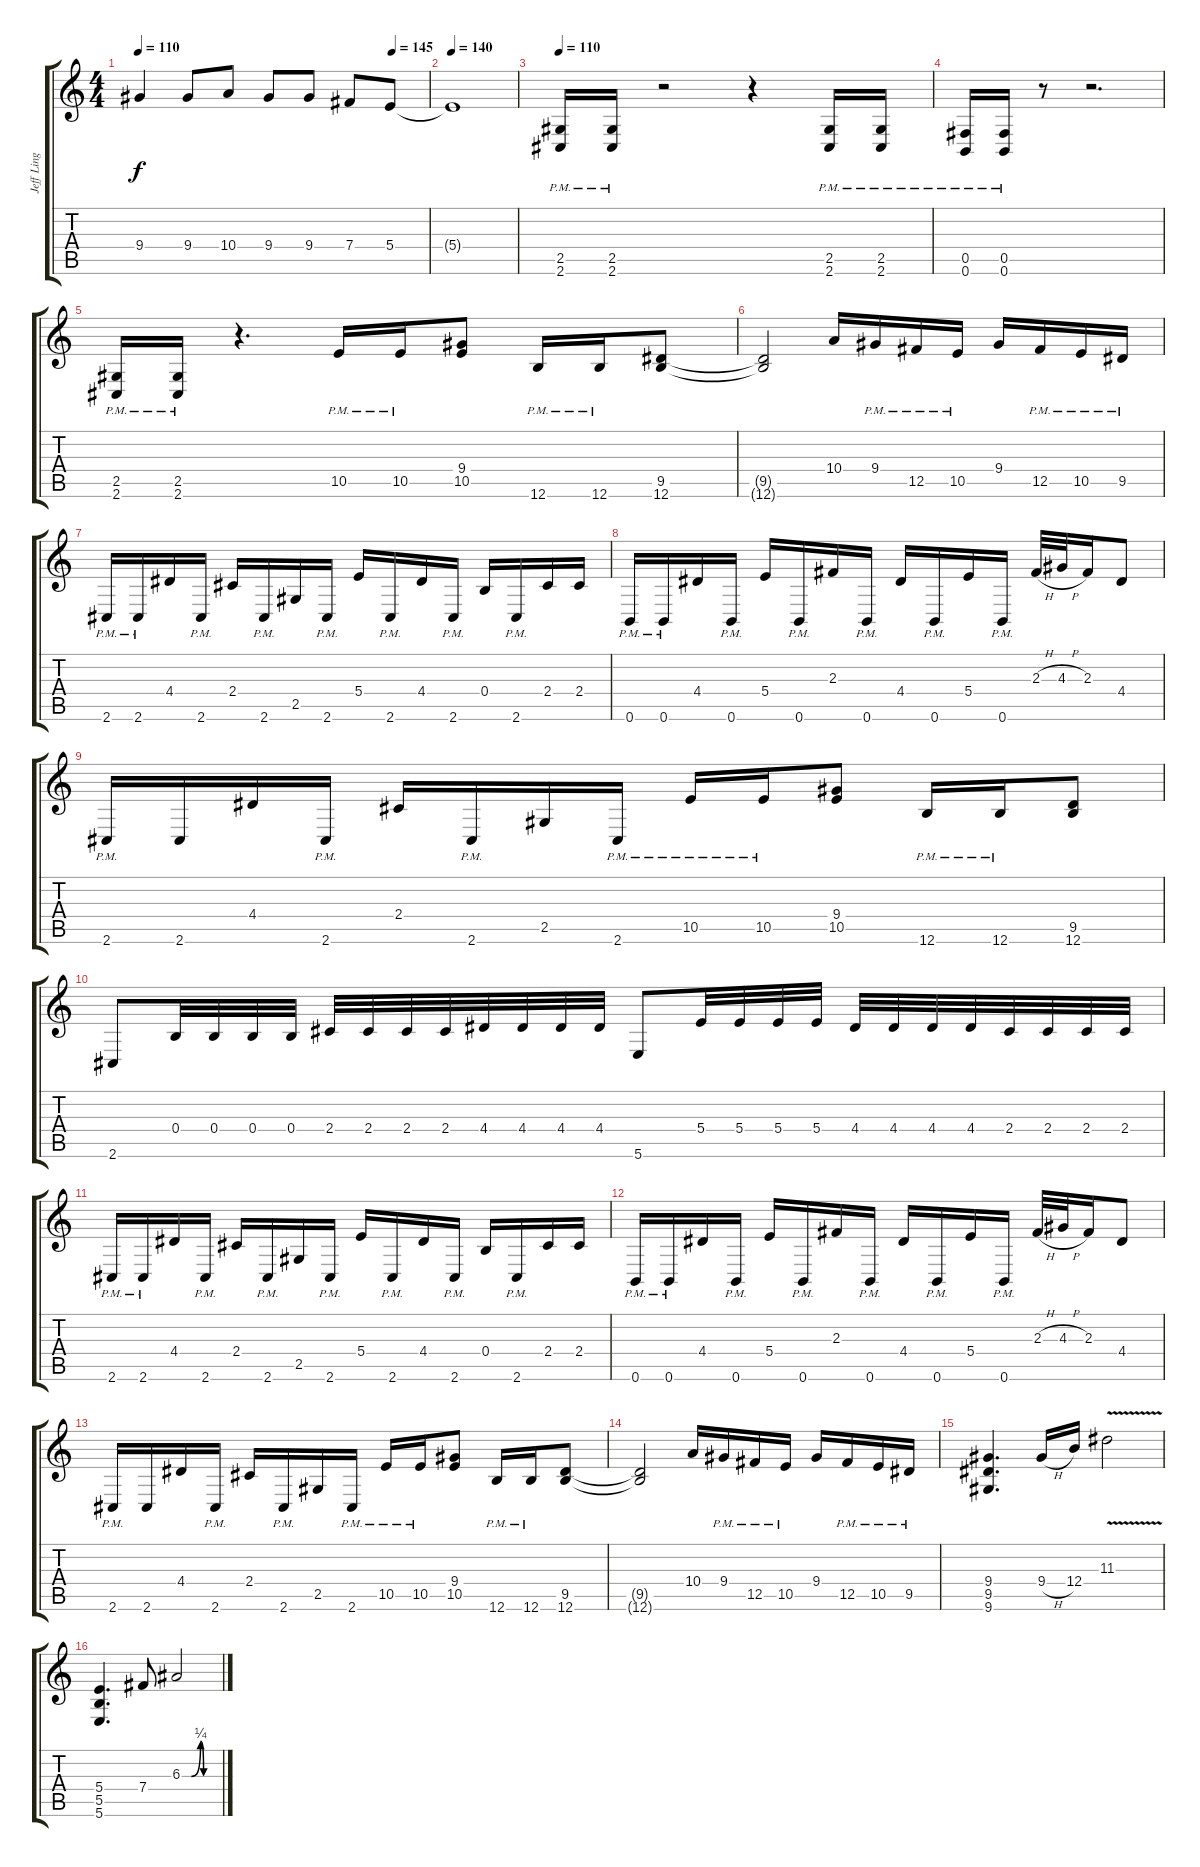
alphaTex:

\track ("Jeff Ling" "Jeff Ling") {instrument distortionguitar}
\staff {score tabs}
\tuning (Db4 Ab3 E3 B2 Gb2 B1) {hide}
\ts (4 4)
\tempo (145 0.875)
\tempo 110
\clef g2
\ks c
9.4.4{dy f} 9.4.8 10.4.8 9.4.8 9.4.8 7.4.8 5.4.8 |
\tempo 140
5.4{t}.1 |
\tempo 110
(2.5{pm} 2.6{pm}).16 (2.5{pm} 2.6{pm}).16 r.2 r.4 (2.5{pm} 2.6{pm}).16 (2.5{pm} 2.6{pm}).16 |
(0.5{pm} 0.6{pm}).16 (0.5{pm} 0.6{pm}).16 r.8 r.2{d} |
(2.5{pm} 2.6{pm}).16 (2.5{pm} 2.6{pm}).16 r.4{d} 10.5{pm}.16 10.5{pm}.16 (9.4 10.5).8 12.6{pm}.16 12.6{pm}.16 (9.5 12.6).8 |
(9.5{t} 12.6{t}).2 10.4.16 9.4{pm}.16 12.5{pm}.16 10.5{pm}.16 9.4.16 12.5{pm}.16 10.5{pm}.16 9.5{pm}.16 |
2.6{pm}.16 2.6{pm}.16 4.4.16 2.6{pm}.16 2.4.16 2.6{pm}.16 2.5.16 2.6{pm}.16 5.4.16 2.6{pm}.16 4.4.16 2.6{pm}.16 0.4.16 2.6{pm}.16 2.4.16 2.4.16 |
0.6{pm}.16 0.6{pm}.16 4.4.16 0.6{pm}.16 5.4.16 0.6{pm}.16 2.3.16 0.6{pm}.16 4.4.16 0.6{pm}.16 5.4.16 0.6{pm}.16 2.3{h}.32 4.3{h}.32 2.3.16 4.4.8 |
2.6{pm}.16 2.6.16 4.4.16 2.6{pm}.16 2.4.16 2.6{pm}.16 2.5.16 2.6{pm}.16 10.5{pm}.16 10.5{pm}.16 (9.4 10.5).8 12.6{pm}.16 12.6{pm}.16 (9.5 12.6).8 |
2.6.8 0.4.32 0.4.32 0.4.32 0.4.32 2.4.32 2.4.32 2.4.32 2.4.32 4.4.32 4.4.32 4.4.32 4.4.32 5.6.8 5.4.32 5.4.32 5.4.32 5.4.32 4.4.32 4.4.32 4.4.32 4.4.32 2.4.32 2.4.32 2.4.32 2.4.32 |
2.6{pm}.16 2.6{pm}.16 4.4.16 2.6{pm}.16 2.4.16 2.6{pm}.16 2.5.16 2.6{pm}.16 5.4.16 2.6{pm}.16 4.4.16 2.6{pm}.16 0.4.16 2.6{pm}.16 2.4.16 2.4.16 |
0.6{pm}.16 0.6{pm}.16 4.4.16 0.6{pm}.16 5.4.16 0.6{pm}.16 2.3.16 0.6{pm}.16 4.4.16 0.6{pm}.16 5.4.16 0.6{pm}.16 2.3{h}.32 4.3{h}.32 2.3.16 4.4.8 |
2.6{pm}.16 2.6.16 4.4.16 2.6{pm}.16 2.4.16 2.6{pm}.16 2.5.16 2.6{pm}.16 10.5{pm}.16 10.5{pm}.16 (9.4 10.5).8 12.6{pm}.16 12.6{pm}.16 (9.5 12.6).8 |
(9.5{t} 12.6{t}).2 10.4.16 9.4{pm}.16 12.5{pm}.16 10.5{pm}.16 9.4.16 12.5{pm}.16 10.5{pm}.16 9.5{pm}.16 |
(9.4 9.5 9.6).4{d} 9.4{h}.16 12.4.16 11.3{v}.2 |
(5.4 5.5 5.6).4{d} 7.4.8 6.3{be (custom 0 0 15 0 30 1 35 0 45 0 60 0)}.2
